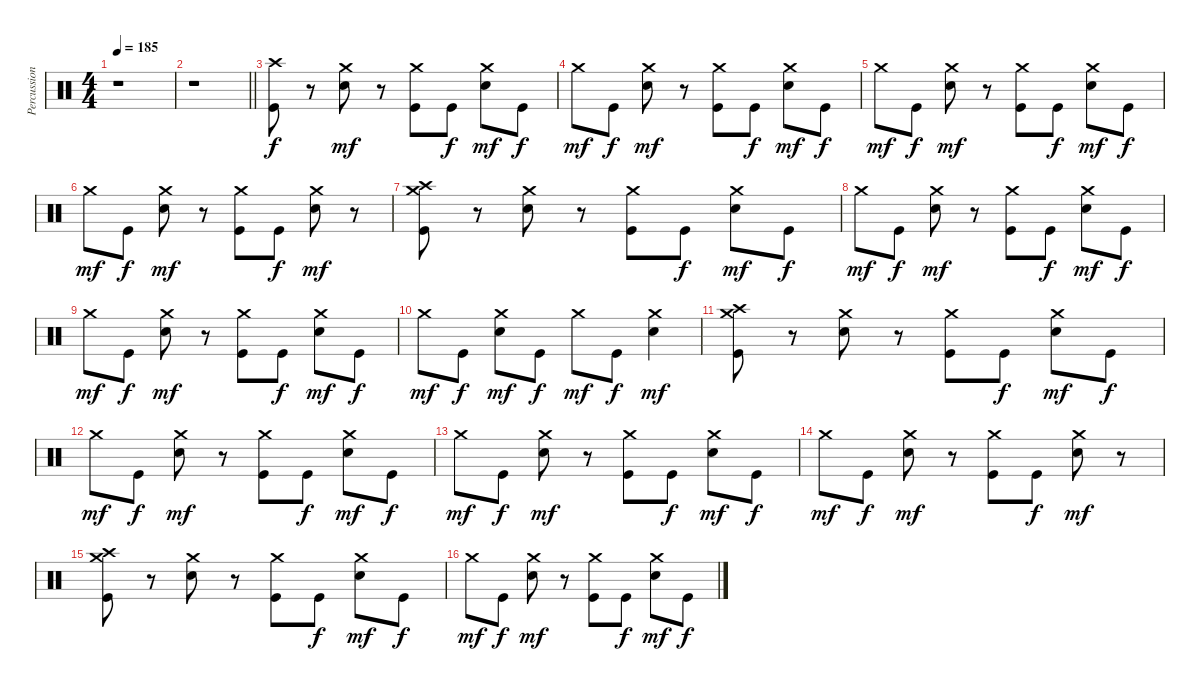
\track ("Percussion" "Percussion") {instrument percussion}
\staff {score}
\articulation defaults
\ts (4 4)
\tempo 185
\clef neutral
\ks c
r.1{dy mf} |
\barLineRight lightlight
r.1 |
("Kick (hit)" "Crash high (hit)").8{dy f} r.8 ("Electric Snare (hit)" "Crash medium (hit)").8{dy mf} r.8 ("Kick (hit)" "Crash medium (hit)").8 "Kick (hit)".8{dy f} ("Electric Snare (hit)" "Crash medium (hit)").8{dy mf} "Kick (hit)".8{dy f} |
"Crash medium (hit)".8{dy mf} "Kick (hit)".8{dy f} ("Electric Snare (hit)" "Crash medium (hit)").8{dy mf} r.8 ("Kick (hit)" "Crash medium (hit)").8 "Kick (hit)".8{dy f} ("Electric Snare (hit)" "Crash medium (hit)").8{dy mf} "Kick (hit)".8{dy f} |
"Crash medium (hit)".8{dy mf} "Kick (hit)".8{dy f} ("Electric Snare (hit)" "Crash medium (hit)").8{dy mf} r.8 ("Kick (hit)" "Crash medium (hit)").8 "Kick (hit)".8{dy f} ("Electric Snare (hit)" "Crash medium (hit)").8{dy mf} "Kick (hit)".8{dy f} |
"Crash medium (hit)".8{dy mf} "Kick (hit)".8{dy f} ("Electric Snare (hit)" "Crash medium (hit)").8{dy mf} r.8 ("Kick (hit)" "Crash medium (hit)").8 "Kick (hit)".8{dy f} ("Electric Snare (hit)" "Crash medium (hit)").8{dy mf} r.8 |
("Kick (hit)" "Crash medium (hit)" "Crash high (hit)").8 r.8 ("Electric Snare (hit)" "Crash medium (hit)").8 r.8 ("Kick (hit)" "Crash medium (hit)").8 "Kick (hit)".8{dy f} ("Electric Snare (hit)" "Crash medium (hit)").8{dy mf} "Kick (hit)".8{dy f} |
"Crash medium (hit)".8{dy mf} "Kick (hit)".8{dy f} ("Electric Snare (hit)" "Crash medium (hit)").8{dy mf} r.8 ("Kick (hit)" "Crash medium (hit)").8 "Kick (hit)".8{dy f} ("Electric Snare (hit)" "Crash medium (hit)").8{dy mf} "Kick (hit)".8{dy f} |
"Crash medium (hit)".8{dy mf} "Kick (hit)".8{dy f} ("Electric Snare (hit)" "Crash medium (hit)").8{dy mf} r.8 ("Kick (hit)" "Crash medium (hit)").8 "Kick (hit)".8{dy f} ("Electric Snare (hit)" "Crash medium (hit)").8{dy mf} "Kick (hit)".8{dy f} |
"Crash medium (hit)".8{dy mf} "Kick (hit)".8{dy f} ("Electric Snare (hit)" "Crash medium (hit)").8{dy mf} "Kick (hit)".8{dy f} "Crash medium (hit)".8{dy mf} "Kick (hit)".8{dy f} ("Electric Snare (hit)" "Crash medium (hit)").4{dy mf} |
("Kick (hit)" "Crash medium (hit)" "Crash high (hit)").8 r.8 ("Electric Snare (hit)" "Crash medium (hit)").8 r.8 ("Kick (hit)" "Crash medium (hit)").8 "Kick (hit)".8{dy f} ("Electric Snare (hit)" "Crash medium (hit)").8{dy mf} "Kick (hit)".8{dy f} |
"Crash medium (hit)".8{dy mf} "Kick (hit)".8{dy f} ("Electric Snare (hit)" "Crash medium (hit)").8{dy mf} r.8 ("Kick (hit)" "Crash medium (hit)").8 "Kick (hit)".8{dy f} ("Electric Snare (hit)" "Crash medium (hit)").8{dy mf} "Kick (hit)".8{dy f} |
"Crash medium (hit)".8{dy mf} "Kick (hit)".8{dy f} ("Electric Snare (hit)" "Crash medium (hit)").8{dy mf} r.8 ("Kick (hit)" "Crash medium (hit)").8 "Kick (hit)".8{dy f} ("Electric Snare (hit)" "Crash medium (hit)").8{dy mf} "Kick (hit)".8{dy f} |
"Crash medium (hit)".8{dy mf} "Kick (hit)".8{dy f} ("Electric Snare (hit)" "Crash medium (hit)").8{dy mf} r.8 ("Kick (hit)" "Crash medium (hit)").8 "Kick (hit)".8{dy f} ("Electric Snare (hit)" "Crash medium (hit)").8{dy mf} r.8 |
("Kick (hit)" "Crash medium (hit)" "Crash high (hit)").8 r.8 ("Electric Snare (hit)" "Crash medium (hit)").8 r.8 ("Kick (hit)" "Crash medium (hit)").8 "Kick (hit)".8{dy f} ("Electric Snare (hit)" "Crash medium (hit)").8{dy mf} "Kick (hit)".8{dy f} |
"Crash medium (hit)".8{dy mf} "Kick (hit)".8{dy f} ("Electric Snare (hit)" "Crash medium (hit)").8{dy mf} r.8 ("Kick (hit)" "Crash medium (hit)").8 "Kick (hit)".8{dy f} ("Electric Snare (hit)" "Crash medium (hit)").8{dy mf} "Kick (hit)".8{dy f}
